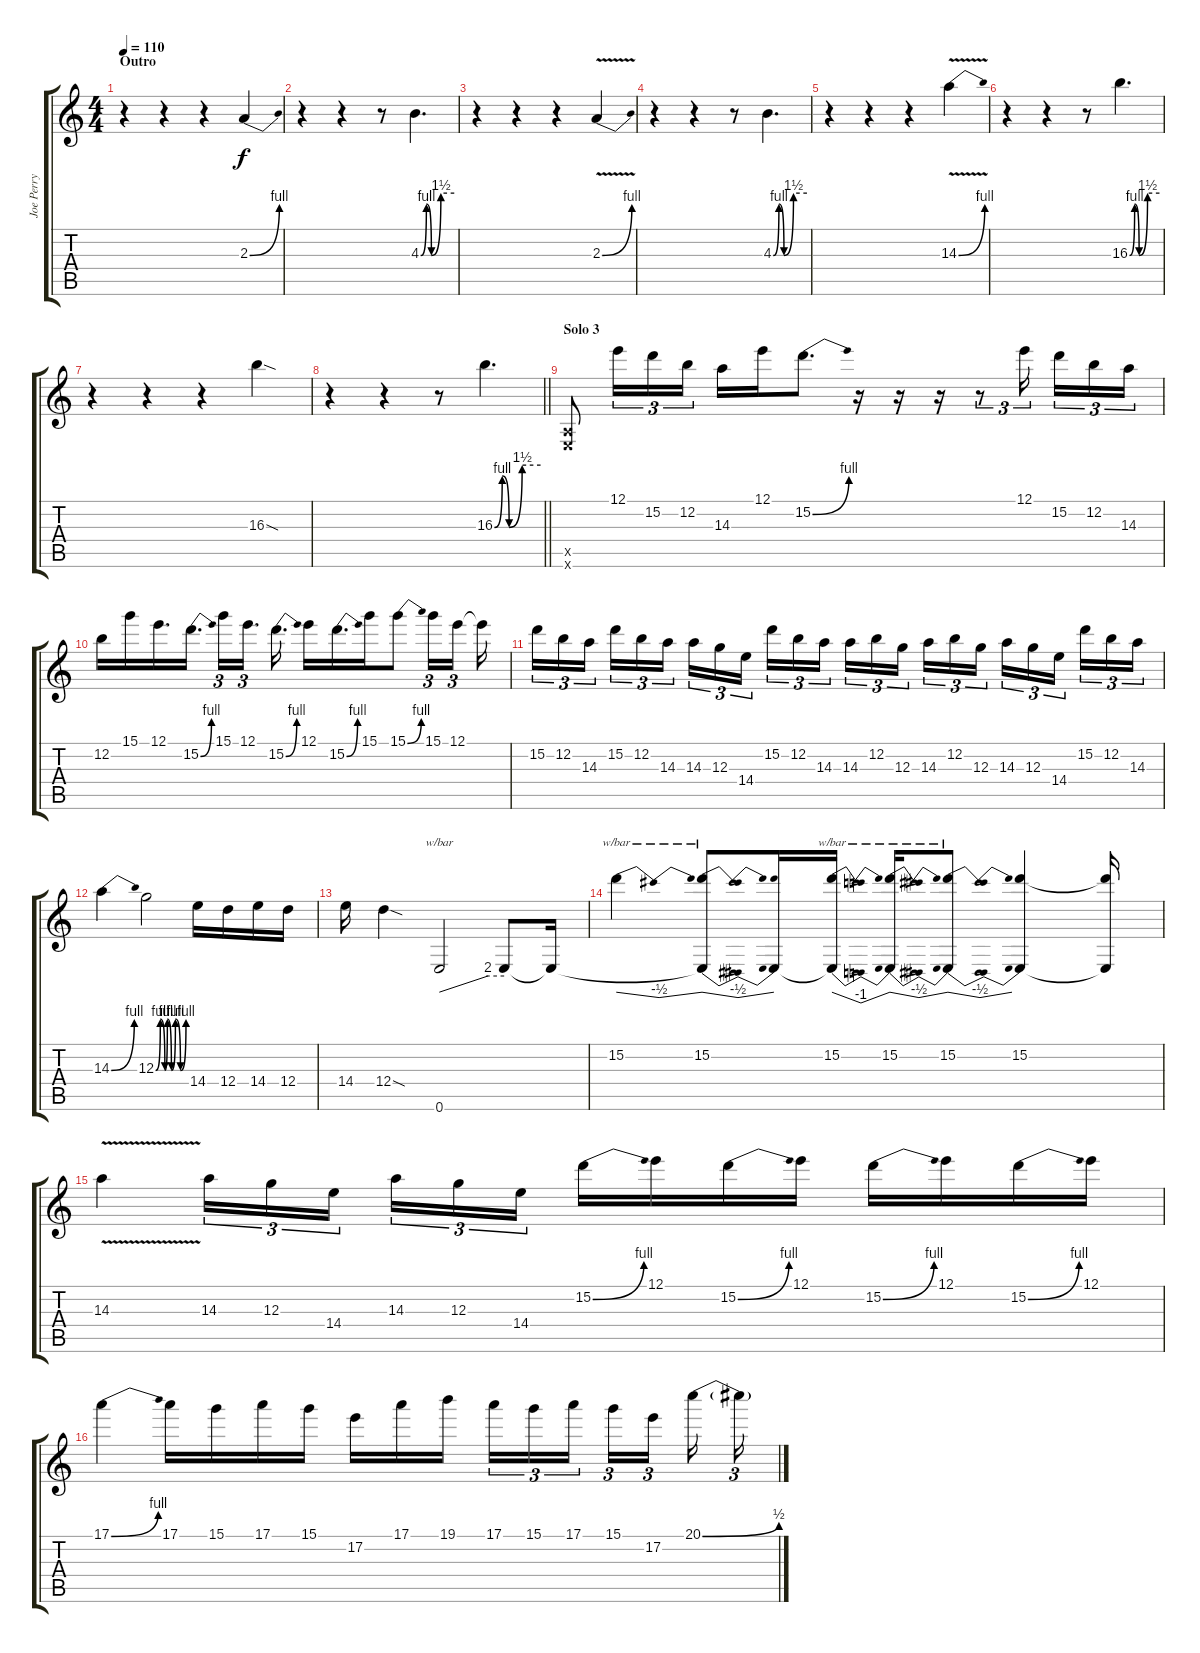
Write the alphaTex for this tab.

\track ("Joe Perry - Guitar - Solo" "Joe Perry ") {instrument overdrivenguitar}
\staff {score tabs}
\tuning (E4 B3 G3 D3 A2 E2) {hide}
\ts (4 4)
\section ("" "Outro")
\tempo 110
\clef g2
\ks c
r.4{dy f} r.4 r.4 2.3{be (bend 0 0 60 4)}.4 |
r.4 r.4 r.8 4.3{be (custom 0 0 10 4 19 0 36 6 60 6)}.4{d} |
r.4 r.4 r.4 2.3{be (bend 0 0 60 4) v}.4 |
r.4 r.4 r.8 4.3{be (custom 0 0 10 4 19 0 36 6 60 6)}.4{d} |
r.4 r.4 r.4 14.3{be (bend 0 0 60 4) v}.4 |
r.4 r.4 r.8 16.3{be (custom 0 0 10 4 19 0 36 6 60 6)}.4{d} |
r.4 r.4 r.4 16.3{sod}.4 |
\barLineRight lightlight
r.4 r.4 r.8 16.3{be (custom 0 0 10 4 19 0 36 6 60 6)}.4{d} |
\section ("" "Solo 3")
(0.5{x} 0.6{x}).8 12.1.16{tu (3 2)} 15.2.16{tu (3 2)} 12.2.16{tu (3 2)} 14.3.16 12.1.16 15.2{be (bend 0 0 60 4)}.8{d} r.16 r.16 r.16 r.8{tu (3 2)} 12.1.16{tu (3 2) beam splitsecondary} 15.2.16{tu (3 2)} 12.2.16{tu (3 2)} 14.3.16{tu (3 2)} |
12.2.16 15.1.16 12.1.16{d} 15.2{be (bend 0 0 60 4)}.16{d} 15.1.16{tu (3 2)} 12.1.16{d tu (3 2) beam splitsecondary} 15.2{be (bend 0 0 60 4)}.16{d} 12.1.16 15.2{be (bend 0 0 60 4)}.16{d} 15.1.16 15.1{be (bend 0 0 60 4)}.8 15.1.16{tu (3 2)} 12.1.16{tu (3 2) beam splitsecondary} 12.1{t}.16 |
15.2.16{tu (3 2)} 12.2.16{tu (3 2)} 14.3.16{tu (3 2) beam splitsecondary} 15.2.16{tu (3 2)} 12.2.16{tu (3 2)} 14.3.16{tu (3 2)} 14.3.16{tu (3 2)} 12.3.16{tu (3 2)} 14.4.16{tu (3 2) beam splitsecondary} 15.2.16{tu (3 2)} 12.2.16{tu (3 2)} 14.3.16{tu (3 2)} 14.3.16{tu (3 2)} 12.2.16{tu (3 2)} 12.3.16{tu (3 2) beam splitsecondary} 14.3.16{tu (3 2)} 12.2.16{tu (3 2)} 12.3.16{tu (3 2)} 14.3.16{tu (3 2)} 12.3.16{tu (3 2)} 14.4.16{tu (3 2) beam splitsecondary} 15.2.16{tu (3 2)} 12.2.16{tu (3 2)} 14.3.16{tu (3 2)} |
14.3{be (bend 0 0 60 4)}.4 12.3{be (custom 0 0 9 4 18 0 23 4 31 0 39 4 49 0 60 4)}.2 14.4.16 12.4.16 14.4.16 12.4.16 |
14.4.16 12.4{sod}.4 0.6.2{tbe (custom default 0 0 45 8 60 8)} 0.6{t}.8 0.6{t}.16 |
15.2.4{tbe (dip default 0 0 30 -2 60 0)} (15.2 0.6{t}).8{tbe (dip default 0 0 30 -2 60 0)} 0.6{t}.16 (15.2 0.6{t}).16{tbe (dip default 0 0 30 -4 60 0)} (15.2 0.6{t}).16{tbe (dip default 0 0 30 -2 60 0)} (15.2 0.6{t}).8{tbe (dip default 0 0 30 -2 60 0)} (15.2 0.6{t}).4 (15.2{t} 0.6{t}).16 |
14.3{v}.4 14.3.16{tu (3 2)} 12.3.16{tu (3 2)} 14.4.16{tu (3 2) beam splitsecondary} 14.3.16{tu (3 2)} 12.3.16{tu (3 2)} 14.4.16{tu (3 2)} 15.2{be (bend 0 0 60 4)}.16 12.1.16 15.2{be (bend 0 0 60 4)}.16 12.1.16 15.2{be (bend 0 0 60 4)}.16 12.1.16 15.2{be (bend 0 0 60 4)}.16 12.1.16 |
17.1{be (bend 0 0 60 4)}.4 17.1.16 15.1.16 17.1.16 15.1.16 17.2.16 17.1.16 19.1.16{beam splitsecondary} 17.1.16{tu (3 2)} 15.1.16{tu (3 2)} 17.1.16{tu (3 2) beam splitsecondary} 15.1.16{tu (3 2)} 17.2.16{tu (3 2) beam splitsecondary} 20.1{be (bend 0 0 60 2)}.16 20.1{t}.16{tu (3 2)}
